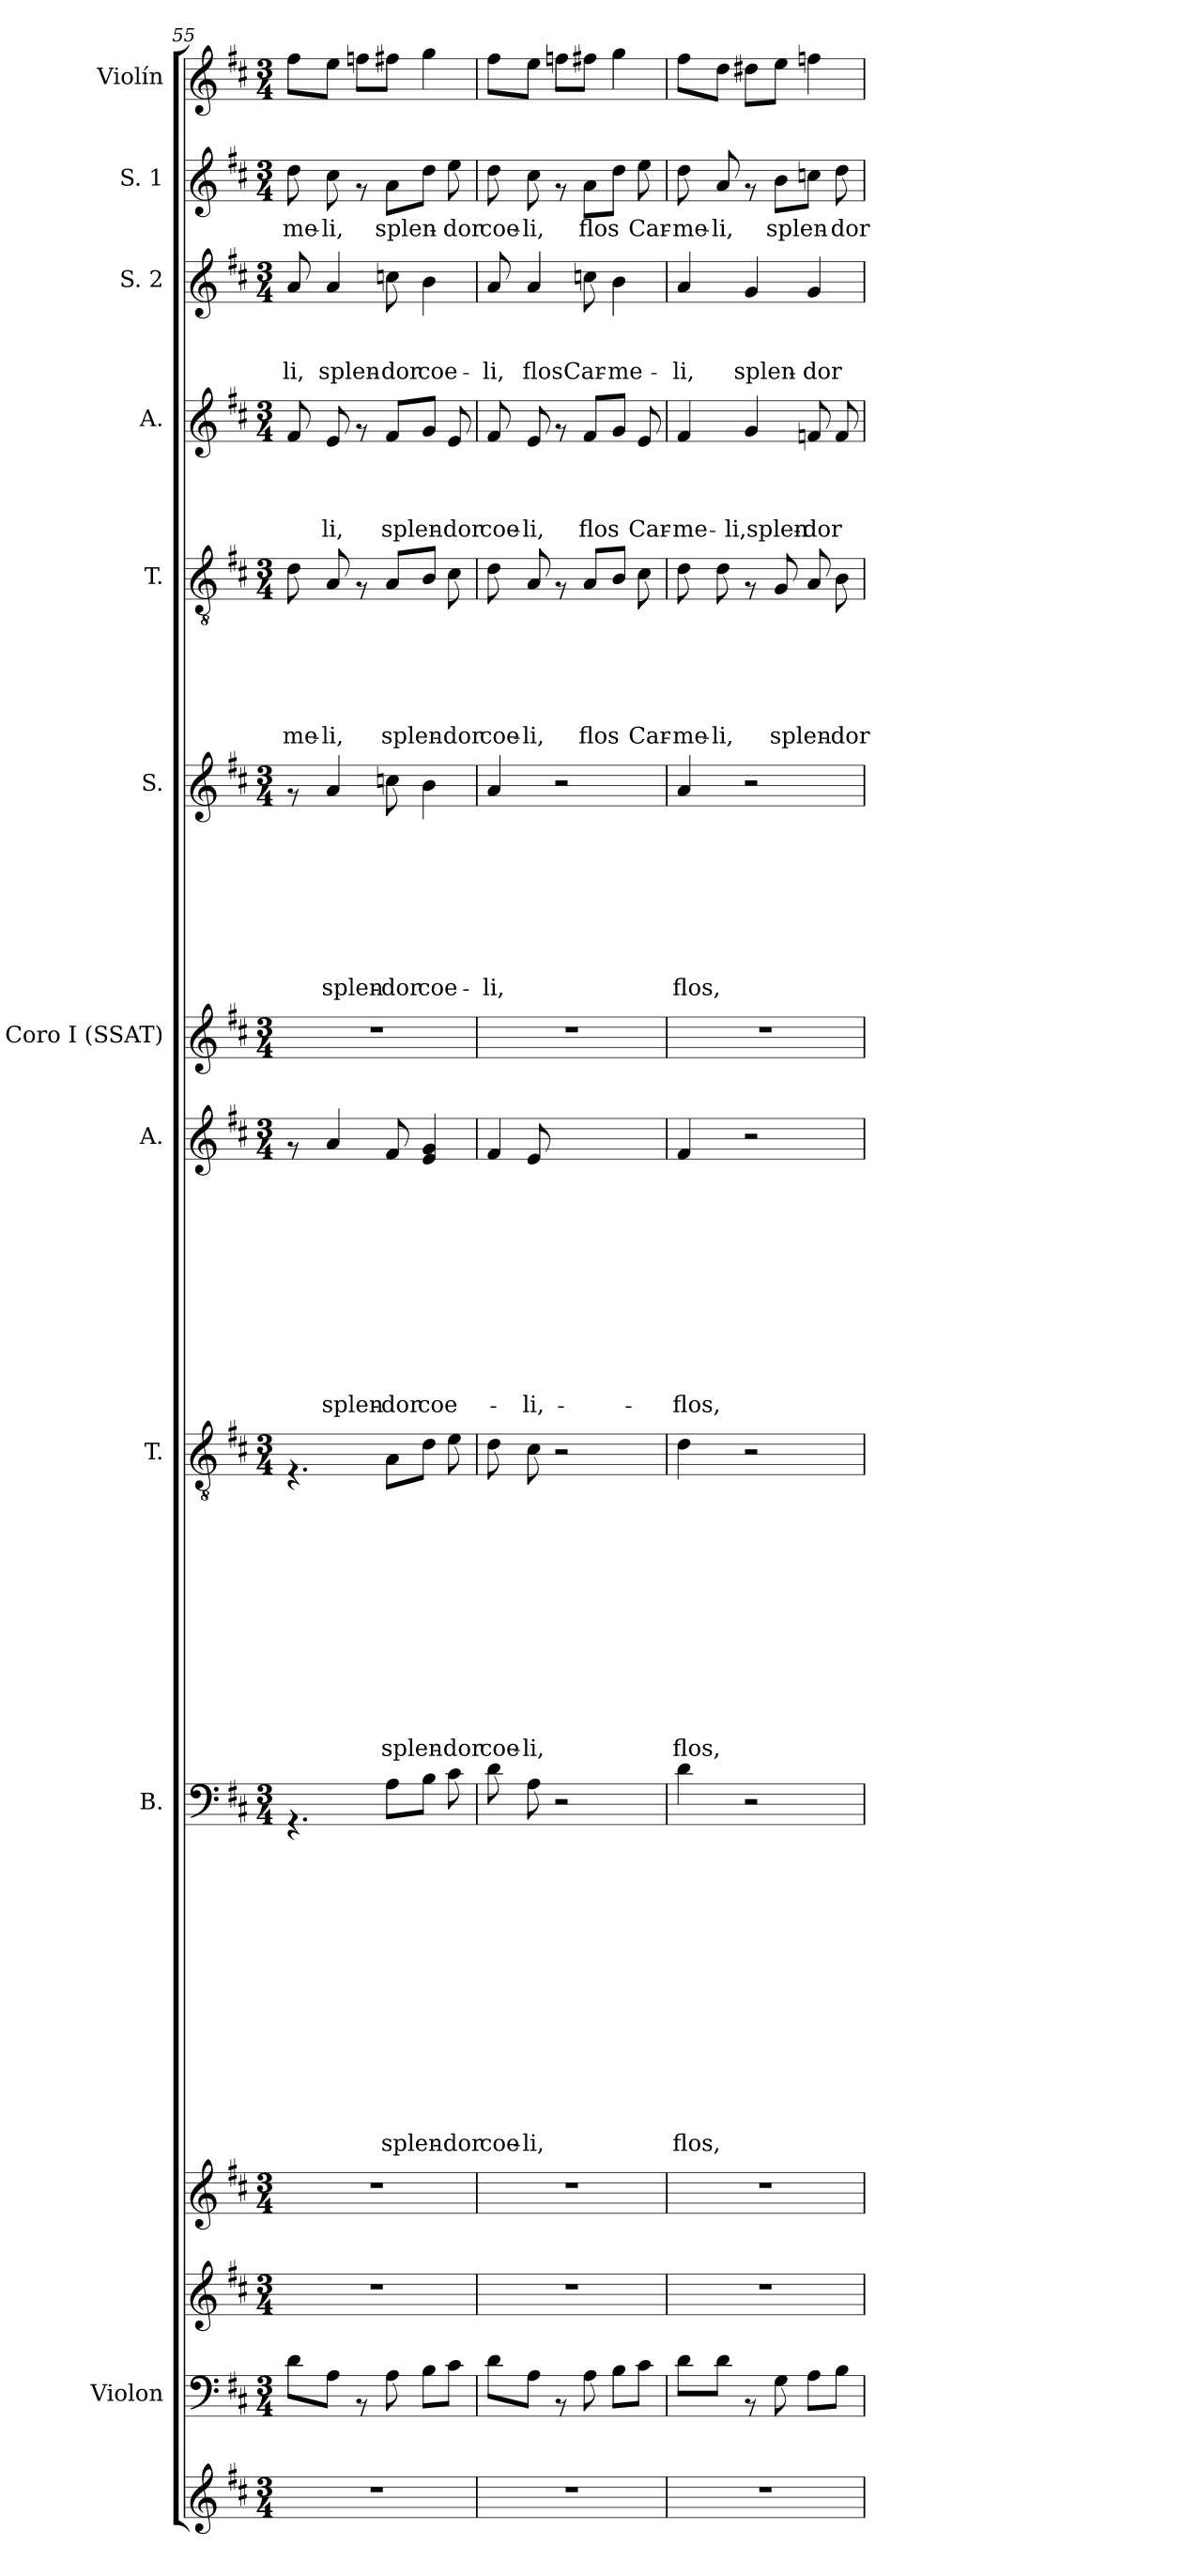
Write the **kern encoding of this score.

**kern	**kern	**kern	**kern	**kern	**text	**text	**text	**text	**text	**text	**text	**text	**text	**text	**text	**text	**text	**text	**kern	**text	**text	**text	**text	**text	**text	**text	**text	**text	**text	**text	**text	**kern	**text	**text	**text	**text	**text	**text	**text	**text	**text	**text	**text	**kern	**kern	**text	**text	**text	**text	**text	**text	**text	**text	**kern	**text	**text	**text	**text	**text	**text	**kern	**text	**text	**text	**text	**kern	**text	**text	**text	**kern	**text	**kern
*part14	*part13	*part12	*part11	*part10	*part10	*part10	*part10	*part10	*part10	*part10	*part10	*part10	*part10	*part10	*part10	*part10	*part10	*part10	*part9	*part9	*part9	*part9	*part9	*part9	*part9	*part9	*part9	*part9	*part9	*part9	*part9	*part8	*part8	*part8	*part8	*part8	*part8	*part8	*part8	*part8	*part8	*part8	*part8	*part7	*part6	*part6	*part6	*part6	*part6	*part6	*part6	*part6	*part6	*part5	*part5	*part5	*part5	*part5	*part5	*part5	*part4	*part4	*part4	*part4	*part4	*part3	*part3	*part3	*part3	*part2	*part2	*part1
*staff14	*staff13	*staff12	*staff11	*staff10	*staff10	*staff10	*staff10	*staff10	*staff10	*staff10	*staff10	*staff10	*staff10	*staff10	*staff10	*staff10	*staff10	*staff10	*staff9	*staff9	*staff9	*staff9	*staff9	*staff9	*staff9	*staff9	*staff9	*staff9	*staff9	*staff9	*staff9	*staff8	*staff8	*staff8	*staff8	*staff8	*staff8	*staff8	*staff8	*staff8	*staff8	*staff8	*staff8	*staff7	*staff6	*staff6	*staff6	*staff6	*staff6	*staff6	*staff6	*staff6	*staff6	*staff5	*staff5	*staff5	*staff5	*staff5	*staff5	*staff5	*staff4	*staff4	*staff4	*staff4	*staff4	*staff3	*staff3	*staff3	*staff3	*staff2	*staff2	*staff1
*	*I"Violon	*	*	*I"B.	*	*	*	*	*	*	*	*	*	*	*	*	*	*	*I"T.	*	*	*	*	*	*	*	*	*	*	*	*	*I"A.	*	*	*	*	*	*	*	*	*	*	*	*I"Coro I (SSAT)	*I"S.	*	*	*	*	*	*	*	*	*I"T.	*	*	*	*	*	*	*I"A.	*	*	*	*	*I"S. 2	*	*	*	*I"S. 1	*	*I"Violín
*	*I'Violon	*	*	*	*	*	*	*	*	*	*	*	*	*	*	*	*	*	*	*	*	*	*	*	*	*	*	*	*	*	*	*	*	*	*	*	*	*	*	*	*	*	*	*	*	*	*	*	*	*	*	*	*	*	*	*	*	*	*	*	*	*	*	*	*	*I'S. 2	*	*	*	*I'S. 1	*	*I'Violín
*clefG2	*clefF4	*clefG2	*clefG2	*clefF4	*	*	*	*	*	*	*	*	*	*	*	*	*	*	*clefGv2	*	*	*	*	*	*	*	*	*	*	*	*	*clefG2	*	*	*	*	*	*	*	*	*	*	*	*clefG2	*clefG2	*	*	*	*	*	*	*	*	*clefGv2	*	*	*	*	*	*	*clefG2	*	*	*	*	*clefG2	*	*	*	*clefG2	*	*clefG2
*k[f#c#]	*k[f#c#]	*k[f#c#]	*k[f#c#]	*k[f#c#]	*	*	*	*	*	*	*	*	*	*	*	*	*	*	*k[f#c#]	*	*	*	*	*	*	*	*	*	*	*	*	*k[f#c#]	*	*	*	*	*	*	*	*	*	*	*	*k[f#c#]	*k[f#c#]	*	*	*	*	*	*	*	*	*k[f#c#]	*	*	*	*	*	*	*k[f#c#]	*	*	*	*	*k[f#c#]	*	*	*	*k[f#c#]	*	*k[f#c#]
*D:	*D:	*D:	*D:	*D:	*	*	*	*	*	*	*	*	*	*	*	*	*	*	*D:	*	*	*	*	*	*	*	*	*	*	*	*	*D:	*	*	*	*	*	*	*	*	*	*	*	*D:	*D:	*	*	*	*	*	*	*	*	*D:	*	*	*	*	*	*	*D:	*	*	*	*	*D:	*	*	*	*D:	*	*D:
*M3/4	*M3/4	*M3/4	*M3/4	*M3/4	*	*	*	*	*	*	*	*	*	*	*	*	*	*	*M3/4	*	*	*	*	*	*	*	*	*	*	*	*	*M3/4	*	*	*	*	*	*	*	*	*	*	*	*M3/4	*M3/4	*	*	*	*	*	*	*	*	*M3/4	*	*	*	*	*	*	*M3/4	*	*	*	*	*M3/4	*	*	*	*M3/4	*	*M3/4
=55	=55	=55	=55	=55	=55	=55	=55	=55	=55	=55	=55	=55	=55	=55	=55	=55	=55	=55	=55	=55	=55	=55	=55	=55	=55	=55	=55	=55	=55	=55	=55	=55	=55	=55	=55	=55	=55	=55	=55	=55	=55	=55	=55	=55	=55	=55	=55	=55	=55	=55	=55	=55	=55	=55	=55	=55	=55	=55	=55	=55	=55	=55	=55	=55	=55	=55	=55	=55	=55	=55	=55	=55
!	!	!	!	!	!	!	!	!	!	!	!	!	!	!	!	!	!	!	!	!	!	!	!	!	!	!	!	!	!	!	!	!	!	!	!	!	!	!	!	!	!	!	!	!	!	!	!	!	!	!	!	!	!	!	!	!	!	!	!	!LO:LY:b:rj	!	!	!	!	!	!	!	!	!LO:LY:b	!	!LO:LY:b	!
2.r	8d\L	2.r	2.r	4.rAA	.	.	.	.	.	.	.	.	.	.	.	.	.	.	4.rF	.	.	.	.	.	.	.	.	.	.	.	.	8rf	.	.	.	.	.	.	.	.	.	.	.	2.r	8rf	.	.	.	.	.	.	.	.	8d\	.	.	.	.	.	-me-	8f#/	.	.	.	.	8a/	.	.	-li,	8dd\	-me-	8ff#\L
!	!	!	!	!	!	!	!	!	!	!	!	!	!	!	!	!	!	!	!	!	!	!	!	!	!	!	!	!	!	!	!	!	!	!	!	!	!	!	!	!	!	!	!LO:LY:b	!	!	!	!	!	!	!	!	!	!LO:LY:b	!	!	!	!	!	!	!LO:LY:b:rj	!	!	!	!	!LO:LY:b	!	!	!	!LO:LY:b	!	!LO:LY:b	!
.	8A\J	.	.	.	.	.	.	.	.	.	.	.	.	.	.	.	.	.	.	.	.	.	.	.	.	.	.	.	.	.	.	4a/	.	.	.	.	.	.	.	.	.	.	splen-	.	4a/	.	.	.	.	.	.	.	splen-	8A/	.	.	.	.	.	-li,	8e/	.	.	.	-li,	4a/	.	.	splen-	8cc#\	-li,	8ee\J
.	8rAA	.	.	.	.	.	.	.	.	.	.	.	.	.	.	.	.	.	.	.	.	.	.	.	.	.	.	.	.	.	.	.	.	.	.	.	.	.	.	.	.	.	.	.	.	.	.	.	.	.	.	.	.	8rF	.	.	.	.	.	.	8rf	.	.	.	.	.	.	.	.	8rf	.	8ffn\L
!	!	!	!	!	!	!	!	!	!	!	!	!	!	!	!	!	!	!LO:LY:b	!	!	!	!	!	!	!	!	!	!	!	!	!LO:LY:b	!	!	!	!	!	!	!	!	!	!	!	!LO:LY:b	!	!	!	!	!	!	!	!	!	!LO:LY:b	!	!	!	!	!	!	!LO:LY:b:rj	!	!	!	!	!LO:LY:b	!	!	!	!LO:LY:b	!	!LO:LY:b	!
.	8A\	.	.	8A\L	.	.	.	.	.	.	.	.	.	.	.	.	.	splen-	8A\L	.	.	.	.	.	.	.	.	.	.	.	splen-	8f#/	.	.	.	.	.	.	.	.	.	.	-dor	.	8ccn\	.	.	.	.	.	.	.	-dor	8A/L	.	.	.	.	.	splen-	8f#/L	.	.	.	splen-	8ccn\	.	.	-dor	8a\L	splen-	8ff#X\J
!	!	!	!	!	!	!	!	!	!	!	!	!	!	!	!	!	!	!	!	!	!	!	!	!	!	!	!	!	!	!	!	!	!	!	!	!	!	!	!	!	!	!	!LO:LY:b	!	!	!	!	!	!	!	!	!	!LO:LY:b	!	!	!	!	!	!	!	!	!	!	!	!	!	!	!	!LO:LY:b	!	!	!
.	8B\L	.	.	8B\J	.	.	.	.	.	.	.	.	.	.	.	.	.	.	8d\J	.	.	.	.	.	.	.	.	.	.	.	.	4e/ 4g/	.	.	.	.	.	.	.	.	.	.	coe-	.	4b\	.	.	.	.	.	.	.	coe-	8B/J	.	.	.	.	.	.	8g/J	.	.	.	.	4b\	.	.	coe-	8dd\J	.	4gg\
!	!	!	!	!	!	!	!	!	!	!	!	!	!	!	!	!	!	!LO:LY:b	!	!	!	!	!	!	!	!	!	!	!	!	!LO:LY:b	!	!	!	!	!	!	!	!	!	!	!	!	!	!	!	!	!	!	!	!	!	!	!	!	!	!	!	!	!LO:LY:b:rj	!	!	!	!	!LO:LY:b	!	!	!	!	!	!LO:LY:b	!
.	8c#\J	.	.	8c#\	.	.	.	.	.	.	.	.	.	.	.	.	.	-dor	8e\	.	.	.	.	.	.	.	.	.	.	.	-dor	.	.	.	.	.	.	.	.	.	.	.	.	.	.	.	.	.	.	.	.	.	.	8c#\	.	.	.	.	.	-dor	8e/	.	.	.	-dor	.	.	.	.	8ee\	-dor	.
=56	=56	=56	=56	=56	=56	=56	=56	=56	=56	=56	=56	=56	=56	=56	=56	=56	=56	=56	=56	=56	=56	=56	=56	=56	=56	=56	=56	=56	=56	=56	=56	=56	=56	=56	=56	=56	=56	=56	=56	=56	=56	=56	=56	=56	=56	=56	=56	=56	=56	=56	=56	=56	=56	=56	=56	=56	=56	=56	=56	=56	=56	=56	=56	=56	=56	=56	=56	=56	=56	=56	=56	=56
!	!	!	!	!	!	!	!	!	!	!	!	!	!	!	!	!	!	!LO:LY:b	!	!	!	!	!	!	!	!	!	!	!	!	!LO:LY:b	!	!	!	!	!	!	!	!	!	!	!	!	!	!	!	!	!	!	!	!	!	!LO:LY:b	!	!	!	!	!	!	!LO:LY:b:rj	!	!	!	!	!LO:LY:b	!	!	!	!LO:LY:b	!	!LO:LY:b	!
*	*	*	*	*	*	*	*	*	*	*	*	*	*	*	*	*	*	*	*	*	*	*	*	*	*	*	*	*	*	*	*	*^	*	*	*	*	*	*	*	*	*	*	*	*	*	*	*	*	*	*	*	*	*	*	*	*	*	*	*	*	*	*	*	*	*	*	*	*	*	*	*	*
2.r	8d\L	2.r	2.r	8d\	.	.	.	.	.	.	.	.	.	.	.	.	.	coe-	8d\	.	.	.	.	.	.	.	.	.	.	.	coe-	4f#/	8ryy	.	.	.	.	.	.	.	.	.	.	.	2.r	4a/	.	.	.	.	.	.	.	-li,	8d\	.	.	.	.	.	coe-	8f#/	.	.	.	coe-	8a/	.	.	-li,	8dd\	coe-	8ff#\L
!	!	!	!	!	!	!	!	!	!	!	!	!	!	!	!	!	!	!LO:LY:b	!	!	!	!	!	!	!	!	!	!	!	!	!LO:LY:b	!	!	!	!	!	!	!	!	!	!	!	!	!LO:LY:b	!	!	!	!	!	!	!	!	!	!	!	!	!	!	!	!	!LO:LY:b:rj	!	!	!	!	!LO:LY:b	!	!	!	!LO:LY:b	!	!LO:LY:b	!
.	8A\J	.	.	8A\	.	.	.	.	.	.	.	.	.	.	.	.	.	-li,	8c#\	.	.	.	.	.	.	.	.	.	.	.	-li,	.	8e/	.	.	.	.	.	.	.	.	.	.	-li,	.	.	.	.	.	.	.	.	.	.	8A/	.	.	.	.	.	-li,	8e/	.	.	.	-li,	4a/	.	.	flos	8cc#\	-li,	8ee\J
.	8rAA	.	.	2r	.	.	.	.	.	.	.	.	.	.	.	.	.	.	2r	.	.	.	.	.	.	.	.	.	.	.	.	2ryy	2ryy	.	.	.	.	.	.	.	.	.	.	.	.	2r	.	.	.	.	.	.	.	.	8rF	.	.	.	.	.	.	8rf	.	.	.	.	.	.	.	.	8rf	.	8ffn\L
!	!	!	!	!	!	!	!	!	!	!	!	!	!	!	!	!	!	!	!	!	!	!	!	!	!	!	!	!	!	!	!	!	!	!	!	!	!	!	!	!	!	!	!	!	!	!	!	!	!	!	!	!	!	!	!	!	!	!	!	!	!LO:LY:b:rj	!	!	!	!	!LO:LY:b	!	!	!	!LO:LY:b	!	!LO:LY:b	!
.	8A\	.	.	.	.	.	.	.	.	.	.	.	.	.	.	.	.	.	.	.	.	.	.	.	.	.	.	.	.	.	.	.	.	.	.	.	.	.	.	.	.	.	.	.	.	.	.	.	.	.	.	.	.	.	8A/L	.	.	.	.	.	flos	8f#/L	.	.	.	flos	8ccn\	.	.	Car-	8a\L	flos	8ff#X\J
!	!	!	!	!	!	!	!	!	!	!	!	!	!	!	!	!	!	!	!	!	!	!	!	!	!	!	!	!	!	!	!	!	!	!	!	!	!	!	!	!	!	!	!	!	!	!	!	!	!	!	!	!	!	!	!	!	!	!	!	!	!	!	!	!	!	!	!	!	!	!LO:LY:b	!	!	!
.	8B\L	.	.	.	.	.	.	.	.	.	.	.	.	.	.	.	.	.	.	.	.	.	.	.	.	.	.	.	.	.	.	.	.	.	.	.	.	.	.	.	.	.	.	.	.	.	.	.	.	.	.	.	.	.	8B/J	.	.	.	.	.	.	8g/J	.	.	.	.	4b\	.	.	-me-	8dd\J	.	4gg\
!	!	!	!	!	!	!	!	!	!	!	!	!	!	!	!	!	!	!	!	!	!	!	!	!	!	!	!	!	!	!	!	!	!	!	!	!	!	!	!	!	!	!	!	!	!	!	!	!	!	!	!	!	!	!	!	!	!	!	!	!	!LO:LY:b:rj	!	!	!	!	!LO:LY:b	!	!	!	!	!	!LO:LY:b	!
.	8c#\J	.	.	.	.	.	.	.	.	.	.	.	.	.	.	.	.	.	.	.	.	.	.	.	.	.	.	.	.	.	.	.	.	.	.	.	.	.	.	.	.	.	.	.	.	.	.	.	.	.	.	.	.	.	8c#\	.	.	.	.	.	Car-	8e/	.	.	.	Car-	.	.	.	.	8ee\	Car-	.
*	*	*	*	*	*	*	*	*	*	*	*	*	*	*	*	*	*	*	*	*	*	*	*	*	*	*	*	*	*	*	*	*v	*v	*	*	*	*	*	*	*	*	*	*	*	*	*	*	*	*	*	*	*	*	*	*	*	*	*	*	*	*	*	*	*	*	*	*	*	*	*	*	*	*
!!LO:PB:g=z
=57	=57	=57	=57	=57	=57	=57	=57	=57	=57	=57	=57	=57	=57	=57	=57	=57	=57	=57	=57	=57	=57	=57	=57	=57	=57	=57	=57	=57	=57	=57	=57	=57	=57	=57	=57	=57	=57	=57	=57	=57	=57	=57	=57	=57	=57	=57	=57	=57	=57	=57	=57	=57	=57	=57	=57	=57	=57	=57	=57	=57	=57	=57	=57	=57	=57	=57	=57	=57	=57	=57	=57	=57
!	!	!	!	!	!	!	!	!	!	!	!	!	!	!	!	!	!	!LO:LY:b	!	!	!	!	!	!	!	!	!	!	!	!	!LO:LY:b	!	!	!	!	!	!	!	!	!	!	!	!LO:LY:b	!	!	!	!	!	!	!	!	!	!LO:LY:b	!	!	!	!	!	!	!LO:LY:b:rj	!	!	!	!	!LO:LY:b	!	!	!	!LO:LY:b	!	!LO:LY:b	!
2.r	8d\L	2.r	2.r	4d\	.	.	.	.	.	.	.	.	.	.	.	.	.	flos,	4d\	.	.	.	.	.	.	.	.	.	.	.	flos,	4f#/	.	.	.	.	.	.	.	.	.	.	flos,	2.r	4a/	.	.	.	.	.	.	.	flos,	8d\	.	.	.	.	.	-me-	4f#/	.	.	.	-me-	4a/	.	.	-li,	8dd\	-me-	8ff#\L
!	!	!	!	!	!	!	!	!	!	!	!	!	!	!	!	!	!	!	!	!	!	!	!	!	!	!	!	!	!	!	!	!	!	!	!	!	!	!	!	!	!	!	!	!	!	!	!	!	!	!	!	!	!	!	!	!	!	!	!	!LO:LY:b:rj	!	!	!	!	!	!	!	!	!	!	!LO:LY:b	!
.	8d\J	.	.	.	.	.	.	.	.	.	.	.	.	.	.	.	.	.	.	.	.	.	.	.	.	.	.	.	.	.	.	.	.	.	.	.	.	.	.	.	.	.	.	.	.	.	.	.	.	.	.	.	.	8d\	.	.	.	.	.	-li,	.	.	.	.	.	.	.	.	.	8a/	-li,	8dd\J
!	!	!	!	!	!	!	!	!	!	!	!	!	!	!	!	!	!	!	!	!	!	!	!	!	!	!	!	!	!	!	!	!	!	!	!	!	!	!	!	!	!	!	!	!	!	!	!	!	!	!	!	!	!	!	!	!	!	!	!	!	!	!	!	!	!LO:LY:b	!	!	!	!LO:LY:b	!	!	!
.	8rAA	.	.	2r	.	.	.	.	.	.	.	.	.	.	.	.	.	.	2r	.	.	.	.	.	.	.	.	.	.	.	.	2r	.	.	.	.	.	.	.	.	.	.	.	.	2r	.	.	.	.	.	.	.	.	8rF	.	.	.	.	.	.	4g/	.	.	.	-li,splen-	4g/	.	.	splen-	8rf	.	8dd#X\L
!	!	!	!	!	!	!	!	!	!	!	!	!	!	!	!	!	!	!	!	!	!	!	!	!	!	!	!	!	!	!	!	!	!	!	!	!	!	!	!	!	!	!	!	!	!	!	!	!	!	!	!	!	!	!	!	!	!	!	!	!LO:LY:b:rj	!	!	!	!	!	!	!	!	!	!	!LO:LY:b	!
.	8G\	.	.	.	.	.	.	.	.	.	.	.	.	.	.	.	.	.	.	.	.	.	.	.	.	.	.	.	.	.	.	.	.	.	.	.	.	.	.	.	.	.	.	.	.	.	.	.	.	.	.	.	.	8G/	.	.	.	.	.	splen-	.	.	.	.	.	.	.	.	.	8b\L	splen-	8ee\J
!	!	!	!	!	!	!	!	!	!	!	!	!	!	!	!	!	!	!	!	!	!	!	!	!	!	!	!	!	!	!	!	!	!	!	!	!	!	!	!	!	!	!	!	!	!	!	!	!	!	!	!	!	!	!	!	!	!	!	!	!	!	!	!	!	!LO:LY:b	!	!	!	!LO:LY:b	!	!	!
.	8A\L	.	.	.	.	.	.	.	.	.	.	.	.	.	.	.	.	.	.	.	.	.	.	.	.	.	.	.	.	.	.	.	.	.	.	.	.	.	.	.	.	.	.	.	.	.	.	.	.	.	.	.	.	8A/	.	.	.	.	.	.	8fn/	.	.	.	-dor	4g/	.	.	-dor	8ccn\J	.	4ffn\
!	!	!	!	!	!	!	!	!	!	!	!	!	!	!	!	!	!	!	!	!	!	!	!	!	!	!	!	!	!	!	!	!	!	!	!	!	!	!	!	!	!	!	!	!	!	!	!	!	!	!	!	!	!	!	!	!	!	!	!	!LO:LY:b:rj	!	!	!	!	!	!	!	!	!	!	!LO:LY:b	!
.	8B\J	.	.	.	.	.	.	.	.	.	.	.	.	.	.	.	.	.	.	.	.	.	.	.	.	.	.	.	.	.	.	.	.	.	.	.	.	.	.	.	.	.	.	.	.	.	.	.	.	.	.	.	.	8B\	.	.	.	.	.	-dor	8f/	.	.	.	.	.	.	.	.	8dd\	-dor	.
=	=	=	=	=	=	=	=	=	=	=	=	=	=	=	=	=	=	=	=	=	=	=	=	=	=	=	=	=	=	=	=	=	=	=	=	=	=	=	=	=	=	=	=	=	=	=	=	=	=	=	=	=	=	=	=	=	=	=	=	=	=	=	=	=	=	=	=	=	=	=	=	=
*-	*-	*-	*-	*-	*-	*-	*-	*-	*-	*-	*-	*-	*-	*-	*-	*-	*-	*-	*-	*-	*-	*-	*-	*-	*-	*-	*-	*-	*-	*-	*-	*-	*-	*-	*-	*-	*-	*-	*-	*-	*-	*-	*-	*-	*-	*-	*-	*-	*-	*-	*-	*-	*-	*-	*-	*-	*-	*-	*-	*-	*-	*-	*-	*-	*-	*-	*-	*-	*-	*-	*-	*-
